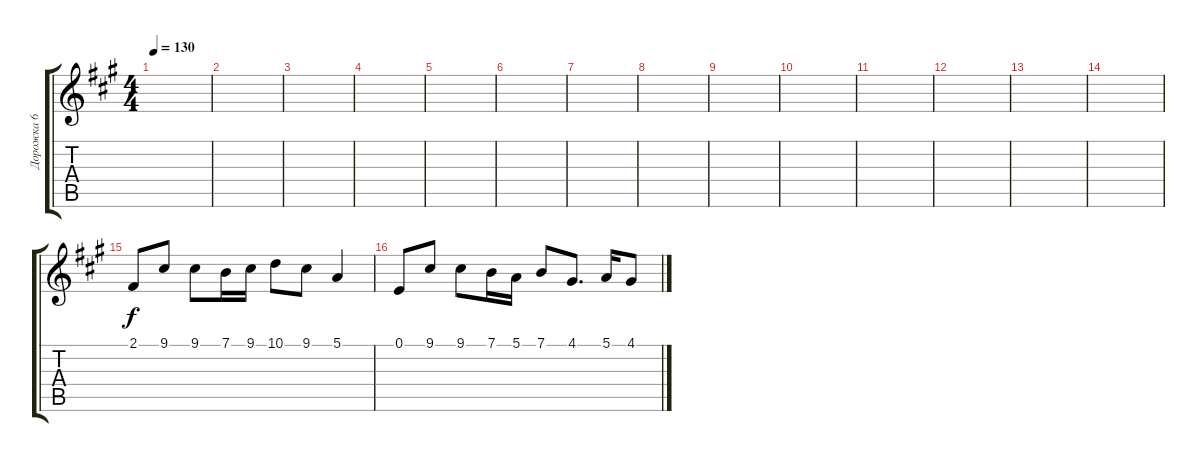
\track ("Дорожка 6" "Дорожка 6") {instrument synthvoice}
\staff {score tabs}
\tuning (E4 B3 G3 D3 A2 E2) {hide}
\ts (4 4)
\tempo 130
\clef g2
\ks f#minor
|
|
|
|
|
|
|
|
|
|
|
|
|
|
2.1.8 9.1.8 9.1.8 7.1.16 9.1.16 10.1.8 9.1.8 5.1.4 |
0.1.8 9.1.8 9.1.8 7.1.16 5.1.16 7.1.8 4.1.8{d} 5.1.16 4.1.8
